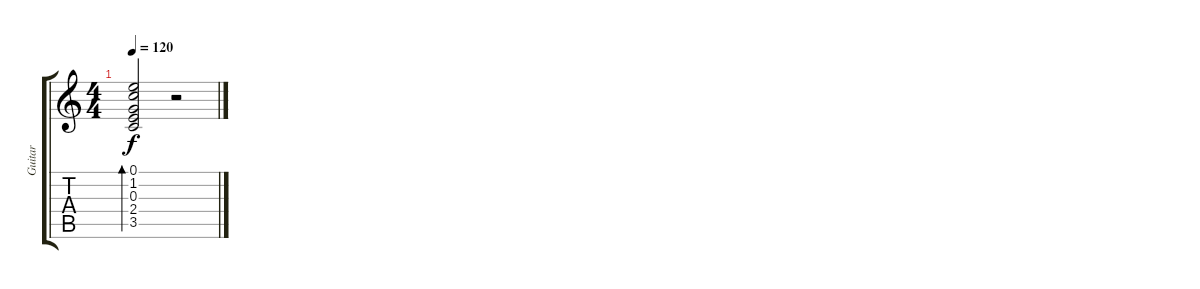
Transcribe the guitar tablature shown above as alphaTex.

\track ("Guitar" "Guitar") {instrument acousticguitarsteel}
\staff {score tabs}
\tuning (E4 B3 G3 D3 A2 E2) {hide}
\ts (4 4)
\tempo 120
\clef g2
\ks c
(0.1 1.2 0.3 2.4 3.5).2{bd 120 dy f volume 14} r.2
